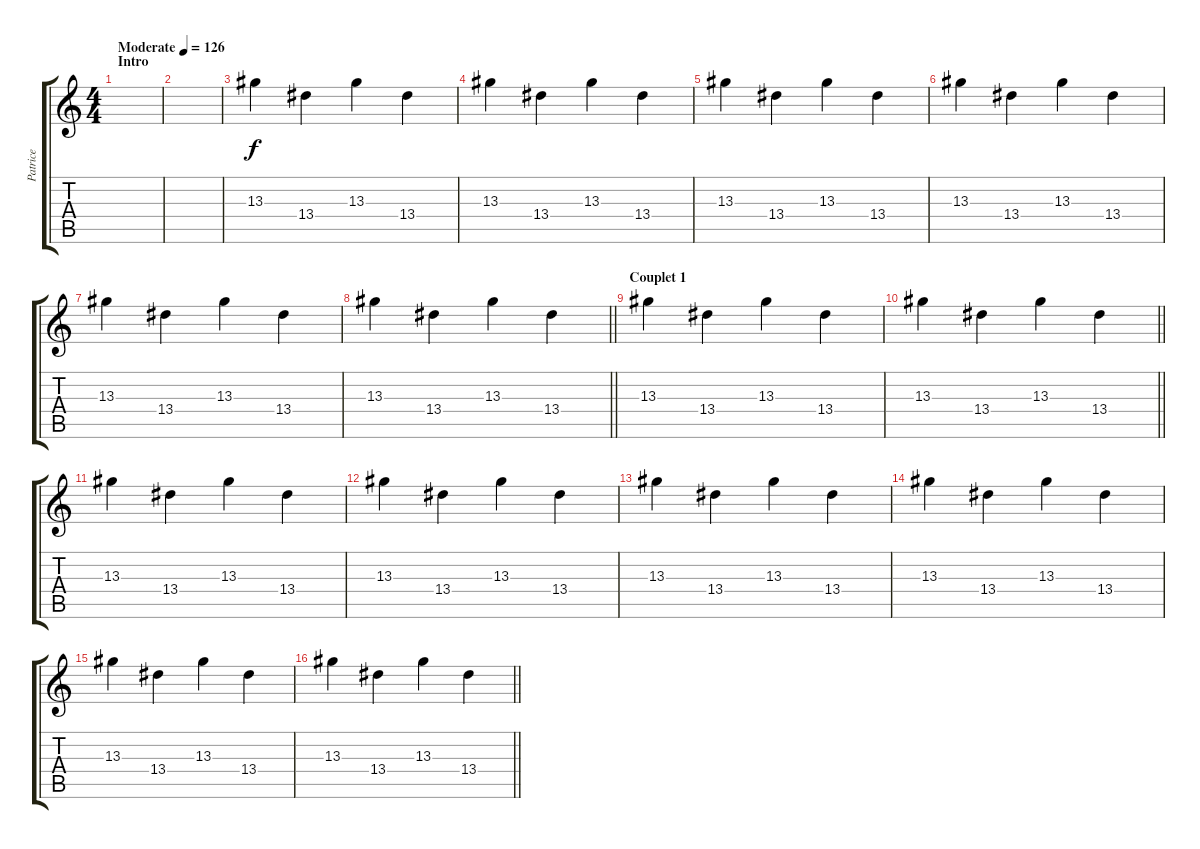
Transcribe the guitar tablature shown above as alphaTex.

\track ("Patrice" "Patrice") {instrument overdrivenguitar}
\staff {score tabs}
\tuning (E4 B3 G3 D3 A2 E2) {hide}
\ts (4 4)
\section ("" "Intro")
\tempo (126 "Moderate")
\clef g2
\ks c
|
|
13.3.4{volume 5 instrument acousticguitarsteel} 13.4.4 13.3.4 13.4.4 |
13.3.4{volume 5 instrument acousticguitarsteel} 13.4.4 13.3.4 13.4.4 |
13.3.4{volume 5 instrument acousticguitarsteel} 13.4.4 13.3.4 13.4.4 |
13.3.4{volume 5 instrument acousticguitarsteel} 13.4.4 13.3.4 13.4.4 |
13.3.4{volume 5 instrument acousticguitarsteel} 13.4.4 13.3.4 13.4.4 |
\barLineRight lightlight
13.3.4{volume 5 instrument acousticguitarsteel} 13.4.4 13.3.4 13.4.4 |
\section ("" "Couplet 1")
13.3.4{volume 5 instrument acousticguitarsteel} 13.4.4 13.3.4 13.4.4 |
\barLineRight lightlight
13.3.4{volume 5 instrument acousticguitarsteel} 13.4.4 13.3.4 13.4.4 |
13.3.4{volume 5 instrument acousticguitarsteel} 13.4.4 13.3.4 13.4.4 |
13.3.4{volume 5 instrument acousticguitarsteel} 13.4.4 13.3.4 13.4.4 |
13.3.4{volume 5 instrument acousticguitarsteel} 13.4.4 13.3.4 13.4.4 |
13.3.4{volume 5 instrument acousticguitarsteel} 13.4.4 13.3.4 13.4.4 |
13.3.4{volume 5 instrument acousticguitarsteel} 13.4.4 13.3.4 13.4.4 |
\barLineRight lightlight
13.3.4{volume 5 instrument acousticguitarsteel} 13.4.4 13.3.4 13.4.4
